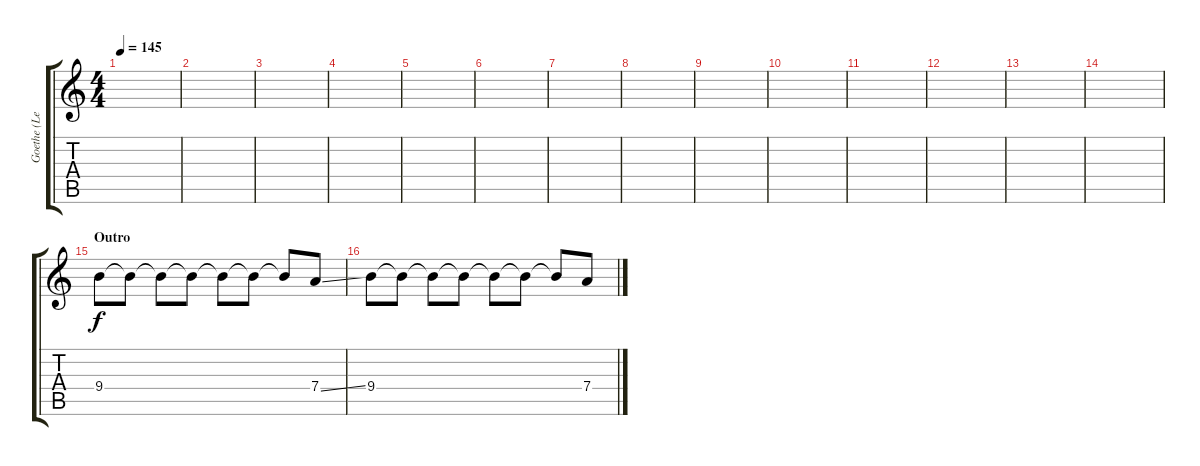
\track ("Goethe (Lead)" "Goethe (Le") {instrument distortionguitar}
\staff {score tabs}
\tuning (E4 B3 G3 D3 A2 E2) {hide}
\ts (4 4)
\tempo 145
\clef g2
\ks c
|
|
|
|
|
|
|
|
|
|
|
|
|
|
\section ("" "Outro")
9.4.8 9.4{t}.8 9.4{t}.8 9.4{t}.8 9.4{t}.8 9.4{t}.8 9.4{t}.8 7.4{ss}.8 |
9.4.8 9.4{t}.8 9.4{t}.8 9.4{t}.8 9.4{t}.8 9.4{t}.8 9.4{t}.8 7.4{ss}.8
